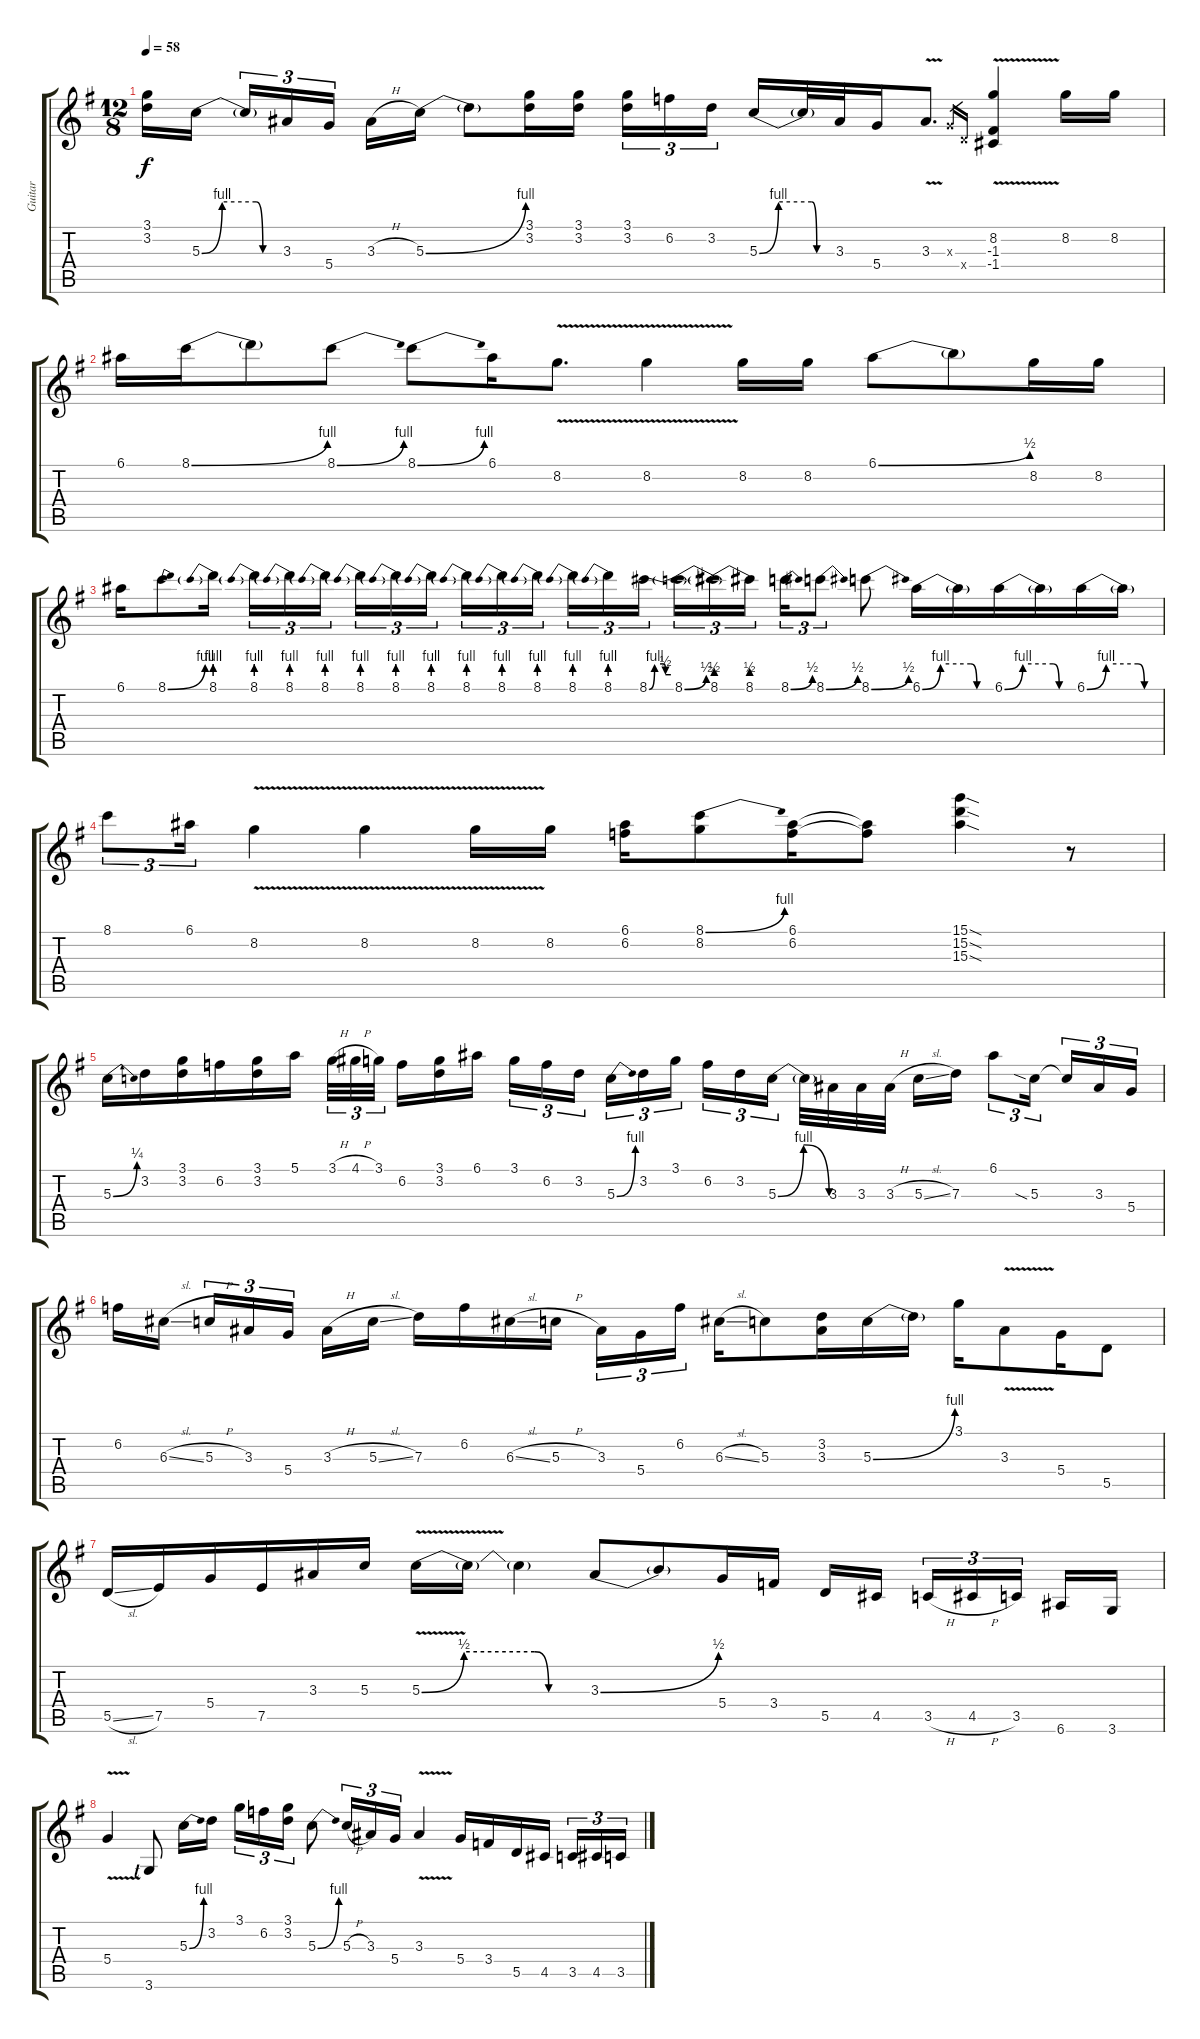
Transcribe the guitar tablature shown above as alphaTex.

\track ("Guitar" "Guitar") {instrument distortionguitar}
\staff {score tabs}
\tuning (E4 B3 G3 D3 A2 E2) {hide}
\ts (12 8)
\tempo 58
\clef g2
\ks g
(3.1 3.2).16{dy f} 5.3{be (custom 0 0 15 4 40 4 45 0 60 0)}.16{beam splitsecondary} 5.3{t}.16{tu (3 2)} 3.3.16{tu (3 2)} 5.4.16{tu (3 2) beam splitsecondary} 3.3{h}.16 5.3{be (bend 0 0 60 4)}.16 5.3{t}.8 (3.1 3.2).16 (3.1 3.2).16{beam splitsecondary} (3.1 3.2).16{tu (3 2)} 6.2.16{tu (3 2)} 3.2.16{tu (3 2)} 5.3{be (custom 0 0 15 4 41 4 45 0 60 0)}.16 5.3{t}.32 3.3.32 5.4.16 3.3{v}.8{d} 0.3{x}.16{gr} 0.4{x}.16{gr} (8.2{v} -1.3 -1.4).4 8.2.16 8.2.16 |
6.1.16 8.1{be (bend 0 0 60 4)}.16 8.1{t}.8 8.1{be (bend 0 0 60 4)}.8 8.1{be (bend 0 0 60 4)}.8 6.1.16 8.2{v}.8{d} 8.2{v}.4 8.2.16 8.2.16 6.1{be (bend 0 0 60 2)}.8 6.1{t}.8 8.2.16 8.2.16 |
6.1.16 8.1{be (bend 0 0 60 4)}.8 8.1{be (prebend 0 4 60 4)}.16{beam splitsecondary} 8.1{be (prebend 0 4 60 4)}.16{tu (3 2)} 8.1{be (prebend 0 4 60 4)}.16{tu (3 2)} 8.1{be (prebend 0 4 60 4)}.16{tu (3 2)} 8.1{be (prebend 0 4 60 4)}.16{tu (3 2)} 8.1{be (prebend 0 4 60 4)}.16{tu (3 2)} 8.1{be (prebend 0 4 60 4)}.16{tu (3 2) beam splitsecondary} 8.1{be (prebend 0 4 60 4)}.16{tu (3 2)} 8.1{be (prebend 0 4 60 4)}.16{tu (3 2)} 8.1{be (prebend 0 4 60 4)}.16{tu (3 2) beam splitsecondary} 8.1{be (prebend 0 4 60 4)}.16{tu (3 2)} 8.1{be (prebend 0 4 60 4)}.16{tu (3 2)} 8.1{be (custom 0 0 15 4 40 4 45 2 60 2)}.16{tu (3 2)} 8.1{be (bend 0 0 60 2)}.16{tu (3 2)} 8.1{be (prebend 0 2 60 2)}.16{tu (3 2)} 8.1{be (prebend 0 2 60 2)}.16{tu (3 2) beam splitsecondary} 8.1{be (bend 0 0 60 2)}.16{tu (3 2)} 8.1{be (bend 0 0 60 2)}.8{tu (3 2)} 8.1{be (bend 0 0 60 2)}.8 6.1{be (custom 0 0 15 4 40 4 45 0 60 0)}.16 6.1{t}.16 6.1{be (custom 0 0 15 4 40 4 45 0 60 0)}.16 6.1{t}.16 6.1{be (custom 0 0 15 4 40 4 45 0 60 0)}.16 6.1{t}.16 |
8.1.8{tu (3 2)} 6.1.16{tu (3 2)} 8.2{v}.4 8.2{v}.4 8.2{v}.16 8.2.16 (6.1 6.2).16 (8.1{be (bend 0 0 60 4)} 8.2).8 (6.1 6.2).16 (6.1{t} 6.2{t}).8 (15.1{sod} 15.2{sod} 15.3{sod}).4 r.8 |
5.3{be (bend 0 0 60 1)}.16 3.2.16 (3.1 3.2).16 6.2.16 (3.1 3.2).16 5.1.16 3.1{h}.32{tu (3 2)} 4.1{h}.32{tu (3 2)} 3.1.32{tu (3 2) beam splitsecondary} 6.2.16 (3.1 3.2).16 6.1.16{beam splitsecondary} 3.1.16{tu (3 2)} 6.2.16{tu (3 2)} 3.2.16{tu (3 2)} 5.3{be (bend 0 0 60 4)}.16{tu (3 2)} 3.2.16{tu (3 2)} 3.1.16{tu (3 2) beam splitsecondary} 6.2.16{tu (3 2)} 3.2.16{tu (3 2)} 5.3{be (bendrelease 0 0 15 4 45 4 60 0)}.16{tu (3 2) beam splitsecondary} 5.3{t}.32 3.3.32 3.3.32 3.3{h}.32 5.3{sl}.16 7.3.16 6.1.8{tu (3 2)} 5.3{sia}.16{tu (3 2) beam splitsecondary} 5.3{t}.16{tu (3 2)} 3.3.16{tu (3 2)} 5.4.16{tu (3 2)} |
6.2.16 6.3{sl}.16{beam splitsecondary} 5.3{h}.16{tu (3 2)} 3.3.16{tu (3 2)} 5.4.16{tu (3 2) beam splitsecondary} 3.3{h}.16 5.3{sl}.16 7.3.16 6.2.16 6.3{sl}.16 5.3{h}.16{beam splitsecondary} 3.3.16{tu (3 2)} 5.4.16{tu (3 2)} 6.2.16{tu (3 2)} 6.3{sl}.16 5.3.8 (3.2 3.3).16 5.3{be (bend 0 0 60 4)}.16 5.3{t}.16 3.1.16 3.3{v}.8 5.4.16 5.5.8 |
5.5{sl}.16 7.5.16 5.4.16 7.5.16 3.3.16 5.3.16 5.3{be (custom 0 0 15 2 40 2 45 0 60 0) v}.16 5.3{t}.16 5.3{t}.4 3.3{be (bend 0 0 60 2)}.8 3.3{t}.8 5.4.16 3.4.16 5.5.16 4.5.16{beam splitsecondary} 3.5{h}.16{tu (3 2)} 4.5{h}.16{tu (3 2)} 3.5.16{tu (3 2) beam splitsecondary} 6.6.16 3.6.16 |
5.4{v}.4 3.6{lf 1}.8 5.3{be (bend 0 0 60 4)}.16 3.2.16{beam splitsecondary} 3.1.16{tu (3 2)} 6.2.16{tu (3 2)} (3.1 3.2).16{tu (3 2)} 5.3{be (bend 0 0 60 4)}.8 5.3{h}.16{tu (3 2)} 3.3.16{tu (3 2)} 5.4.16{tu (3 2)} 3.3{v}.4 5.4.16 3.4.16 5.5.16 4.5.16{beam splitsecondary} 3.5.16{tu (3 2)} 4.5.16{tu (3 2)} 3.5.16{tu (3 2)}
